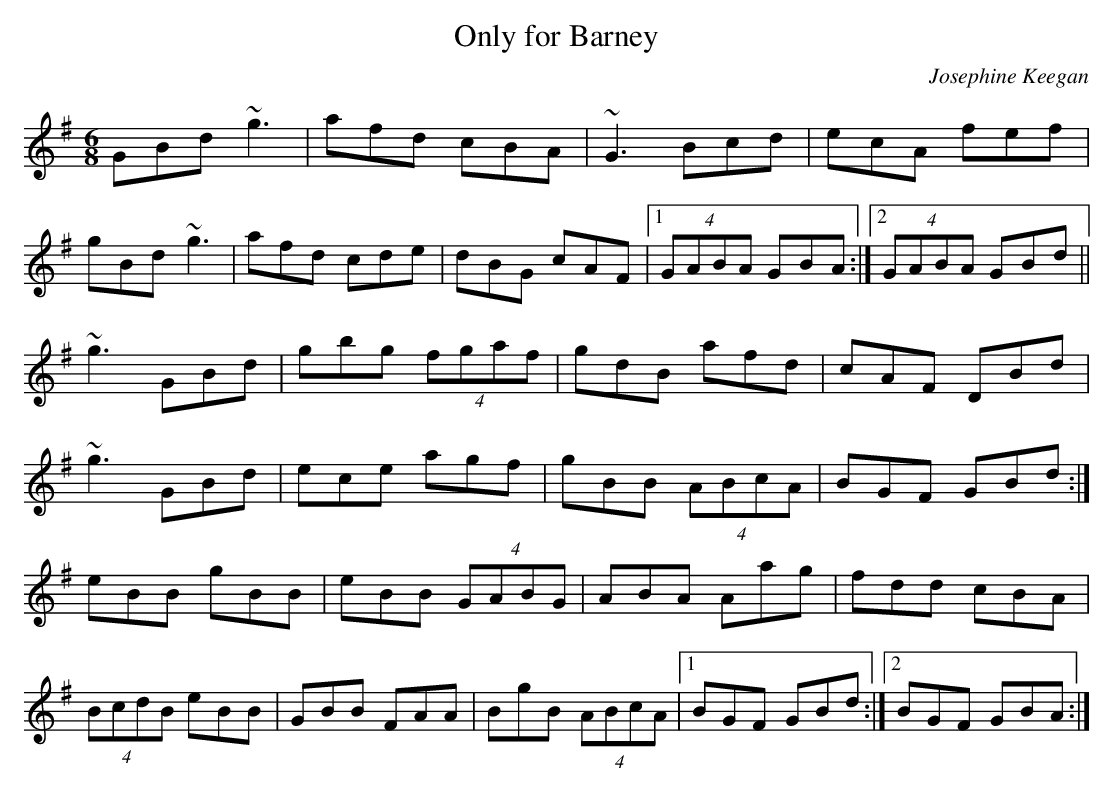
X:1
T:Only for Barney
M:6/8
L:1/8
C:Josephine Keegan
K:G
GBd ~g3| afd cBA| ~G3 Bcd| ecA fef|!
gBd ~g3| afd cde| dBG cAF|1(4GABA GBA:|2(4GABA GBd||!
~g3 GBd| gbg (4fgaf| gdB afd| cAF DBd|!
~g3 GBd| ece agf| gBB (4ABcA| BGF GBd:|!
eBB gBB| eBB (4GABG| ABA Aag| fdd cBA|!
(4BcdB eBB| GBB FAA| BgB (4ABcA|1BGF GBd:|2BGF GBA:|!
